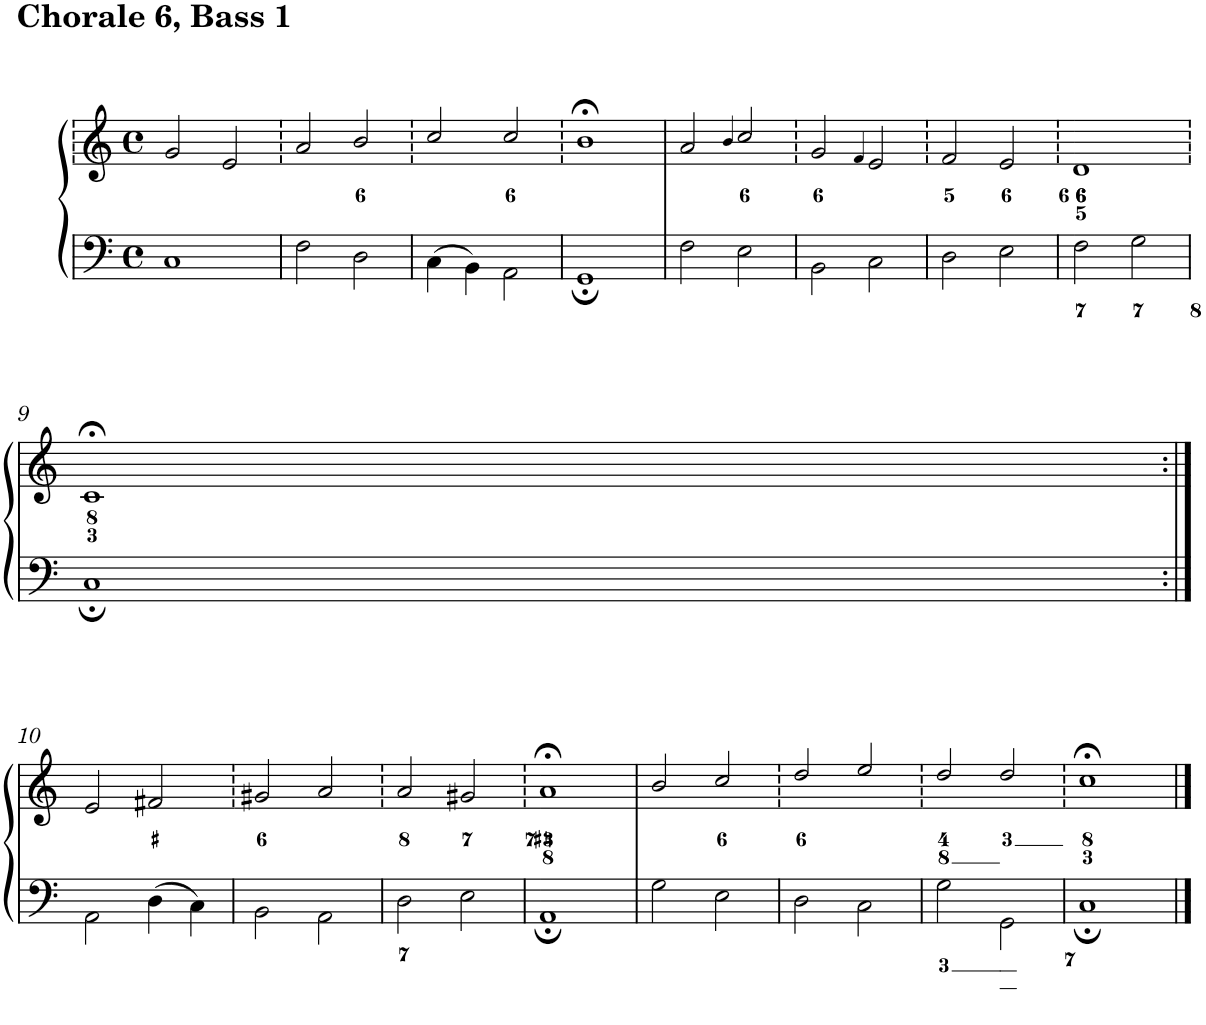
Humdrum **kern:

**kern	**kern
*part1	*part1
*staff2	*staff1
*I"Piano	*
*I'Pno.	*
*clefF4	*clefG2
*k[]	*k[]
*M4/4	*M4/4
*met(c)	*met(c)
=1	=1
1C	2g/
.	2e/
=2	=2
2F\	2a/
2D\	2b/
=3	=3
4C\	2cc/
4BB\	.
2AA\	2cc/
=4	=4
1GG;	1b;<
=5	=5
2F\	2a/
.	4qb/
2E\	2cc/
=6	=6
2BB\	2g/
.	4qf/
2C\	2e/
=7	=7
2D\	2f/
2E\	2e/
=8	=8
2F\	1d
2G\	.
!!LO:LB:g=z
=9	=9
1C;	1c;<
!!LO:LB:g=z
=10:|!	=10:|!
2AA\	2e/
4D\	2f#X/
4C\	.
=11	=11
2BB\	2g#X/
2AA\	2a/
=12	=12
2D\	2a/
2E\	2g#X/
=13	=13
1AA;	1a;<
=14	=14
2G\	2b/
2E\	2cc/
=15	=15
2D\	2dd/
2C\	2ee/
=16	=16
2G\	2dd/
2GG\	2dd/
=17	=17
1C;	1cc;<
==	==
*-	*-
